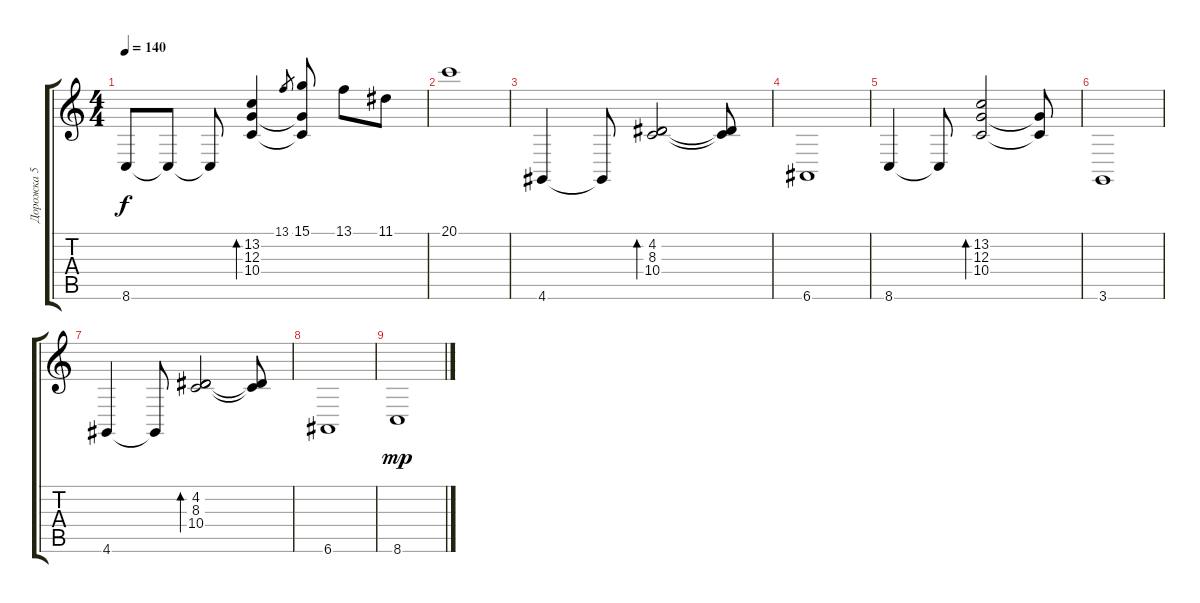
\track ("Дорожка 5" "Дорожка 5") {instrument acousticgrandpiano}
\staff {score tabs}
\tuning (E4 B3 G3 D3 A2 E2) {hide}
\ts (4 4)
\tempo 140
\clef g2
\ks c
8.6.8{dy f} 8.6{t}.8 8.6{t}.8 (13.2 12.3 10.4).4{bd 240} 13.1.8{gr} (15.1 12.3{t} 10.4{t}).8 13.1.8 11.1.8 |
20.1.1 |
4.6.4 4.6{t}.8 (4.2 8.3 10.4).2{bd 240} (8.3{t} 10.4{t}).8 |
6.6.1 |
8.6.4 8.6{t}.8 (13.2 12.3 10.4).2{bd 240} (12.3{t} 10.4{t}).8 |
3.6.1 |
4.6.4 4.6{t}.8 (4.2 8.3 10.4).2{bd 240} (8.3{t} 10.4{t}).8 |
6.6.1 |
8.6.1{dy mp}
